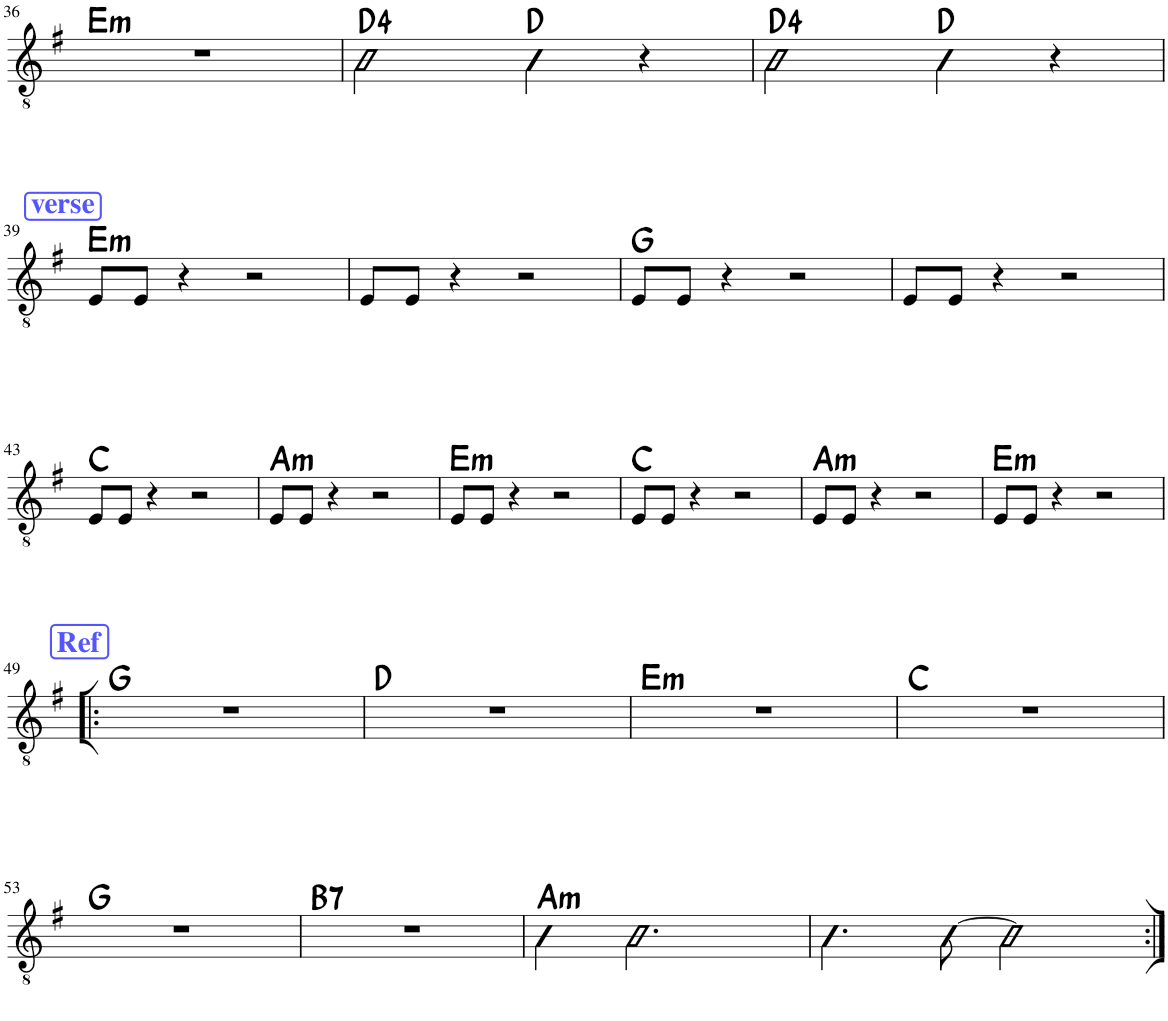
**kern	**harte
*part1	*part1
*staff1	*
*I"Classical Guitar	*
*I'Guit.	*
!!LO:PB:g=z
*clefGv2	*
*k[f#]	*
*M4/4	*
=36	=36
!	!LO:H:kt=m
1r	E:min
=37	=37
2G\	D:maj(4)
4G\	D:maj
4r	.
=38	=38
2G\	D:maj(4)
4G\	D:maj
4r	.
!!LO:LB:g=z
!!LO:REH:place=s1:a:B:cj:color=#5555FF:fs=14:t=verse
=39	=39
!	!LO:H:kt=m
8E/L	E:min
8E/J	.
4r	.
2r	.
=40	=40
8E/L	.
8E/J	.
4r	.
2r	.
=41	=41
8E/L	G:maj
8E/J	.
4r	.
2r	.
=42	=42
8E/L	.
8E/J	.
4r	.
2r	.
!!LO:LB:g=z
=43	=43
8E/L	C:maj
8E/J	.
4r	.
2r	.
=44	=44
!	!LO:H:kt=m
8E/L	A:min
8E/J	.
4r	.
2r	.
=45	=45
!	!LO:H:kt=m
8E/L	E:min
8E/J	.
4r	.
2r	.
=46	=46
8E/L	C:maj
8E/J	.
4r	.
2r	.
=47	=47
!	!LO:H:kt=m
8E/L	A:min
8E/J	.
4r	.
2r	.
=48	=48
!	!LO:H:kt=m
8E/L	E:min
8E/J	.
4r	.
2r	.
!!LO:LB:g=z
!!LO:REH:place=s1:a:B:cj:color=#5555FF:fs=14:t=Ref
=49!|:	=49!|:
1r	G:maj
=50	=50
1r	D:maj
=51	=51
!	!LO:H:kt=m
1r	E:min
=52	=52
1r	C:maj
!!LO:LB:g=z
=53	=53
1r	G:maj
=54	=54
!	!LO:H:kt=7
1r	B:7
=55	=55
!	!LO:H:kt=m
4A\	A:min
2.A\	.
=56	=56
4.A\	.
[8A\	.
2A\]	.
=:|!	=:|!
*-	*-
